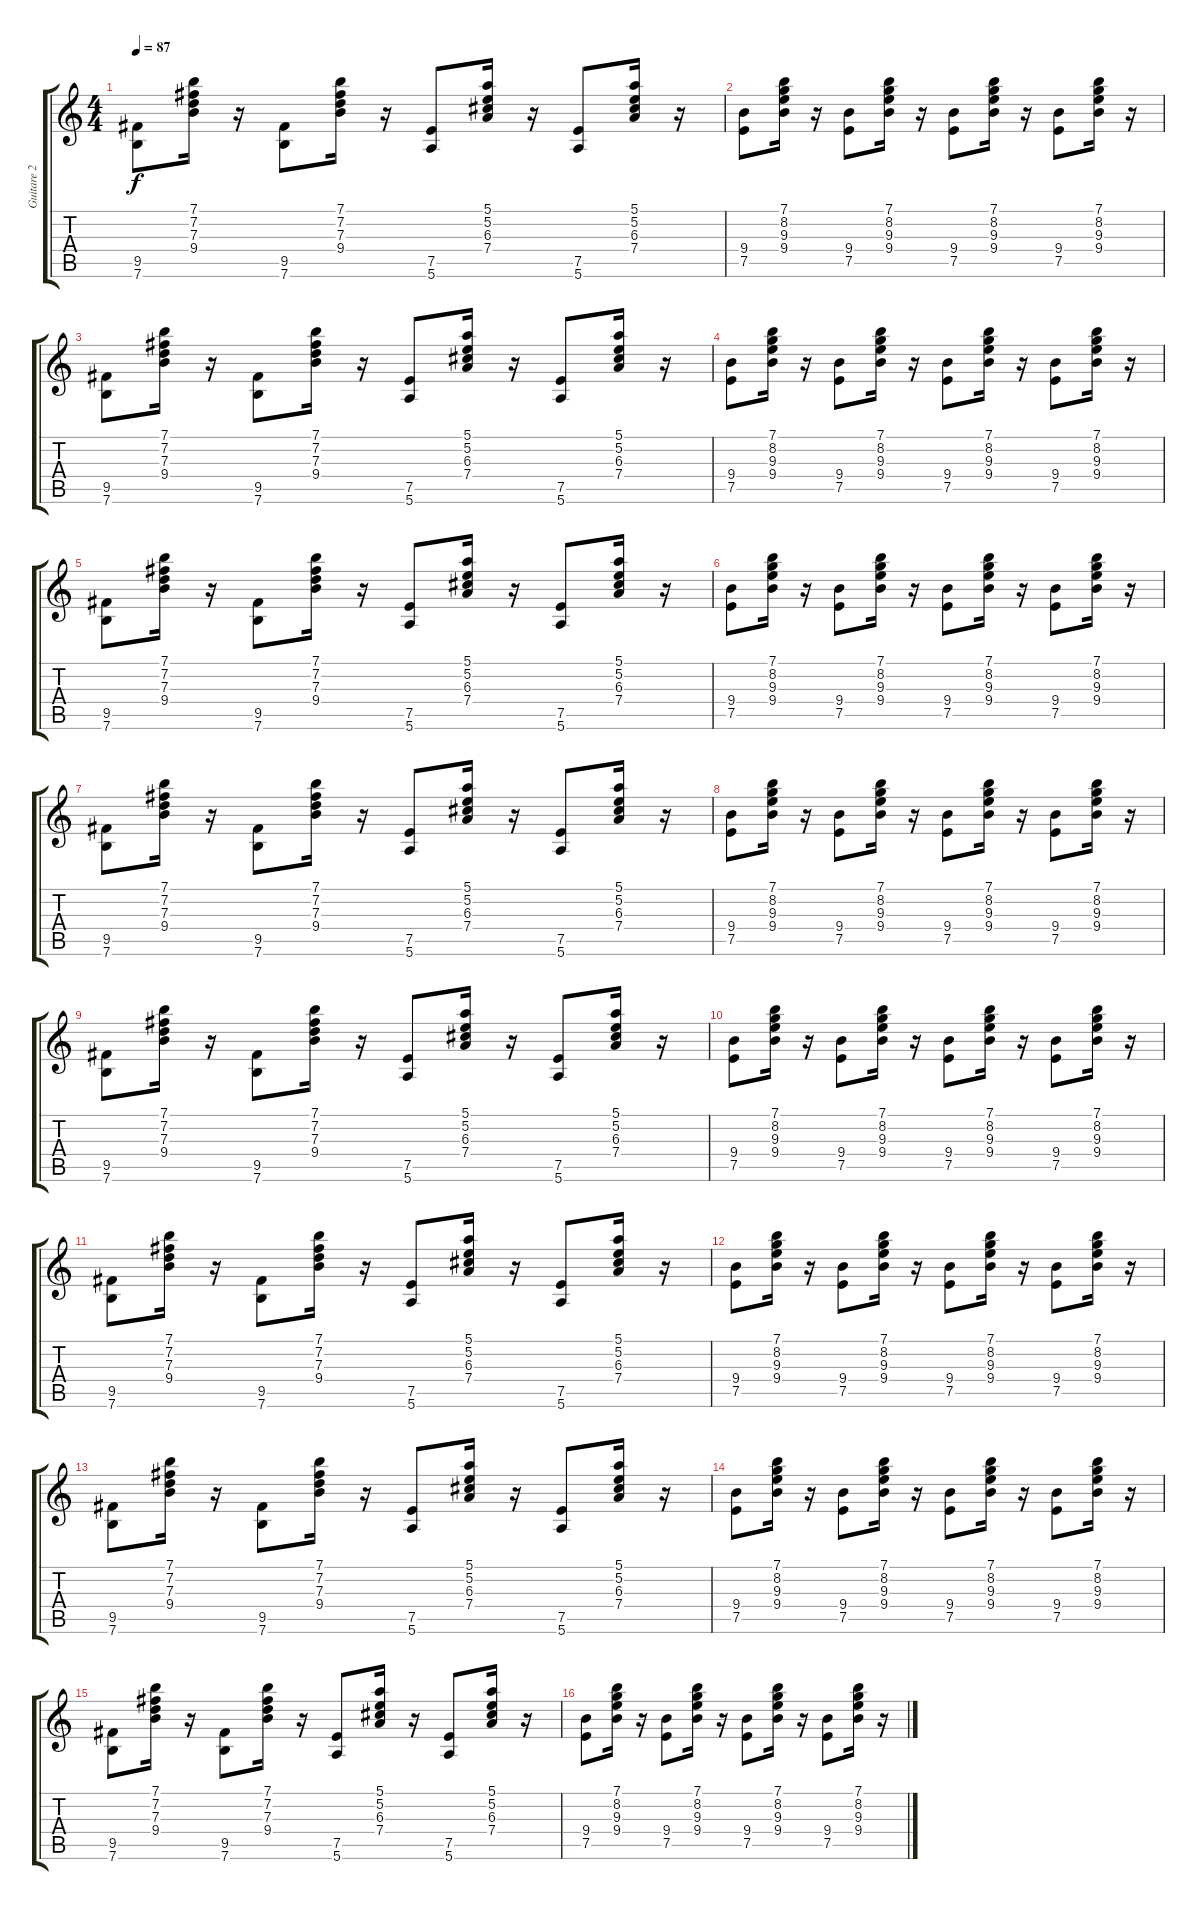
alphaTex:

\track ("Guitare 2 rythmique)" "Guitare 2 ") {instrument acousticguitarnylon}
\staff {score tabs}
\tuning (E4 B3 G3 D3 A2 E2) {hide}
\ts (4 4)
\tempo 87
\clef g2
\ks c
(9.5 7.6).8{dy f} (7.1 7.2 7.3 9.4).16 r.16 (9.5 7.6).8 (7.1 7.2 7.3 9.4).16 r.16 (7.5 5.6).8 (5.1 5.2 6.3 7.4).16 r.16 (7.5 5.6).8 (5.1 5.2 6.3 7.4).16 r.16 |
(9.4 7.5).8 (7.1 8.2 9.3 9.4).16 r.16 (9.4 7.5).8 (7.1 8.2 9.3 9.4).16 r.16 (9.4 7.5).8 (7.1 8.2 9.3 9.4).16 r.16 (9.4 7.5).8 (7.1 8.2 9.3 9.4).16 r.16 |
(9.5 7.6).8 (7.1 7.2 7.3 9.4).16 r.16 (9.5 7.6).8 (7.1 7.2 7.3 9.4).16 r.16 (7.5 5.6).8 (5.1 5.2 6.3 7.4).16 r.16 (7.5 5.6).8 (5.1 5.2 6.3 7.4).16 r.16 |
(9.4 7.5).8 (7.1 8.2 9.3 9.4).16 r.16 (9.4 7.5).8 (7.1 8.2 9.3 9.4).16 r.16 (9.4 7.5).8 (7.1 8.2 9.3 9.4).16 r.16 (9.4 7.5).8 (7.1 8.2 9.3 9.4).16 r.16 |
(9.5 7.6).8 (7.1 7.2 7.3 9.4).16 r.16 (9.5 7.6).8 (7.1 7.2 7.3 9.4).16 r.16 (7.5 5.6).8 (5.1 5.2 6.3 7.4).16 r.16 (7.5 5.6).8 (5.1 5.2 6.3 7.4).16 r.16 |
(9.4 7.5).8 (7.1 8.2 9.3 9.4).16 r.16 (9.4 7.5).8 (7.1 8.2 9.3 9.4).16 r.16 (9.4 7.5).8 (7.1 8.2 9.3 9.4).16 r.16 (9.4 7.5).8 (7.1 8.2 9.3 9.4).16 r.16 |
(9.5 7.6).8 (7.1 7.2 7.3 9.4).16 r.16 (9.5 7.6).8 (7.1 7.2 7.3 9.4).16 r.16 (7.5 5.6).8 (5.1 5.2 6.3 7.4).16 r.16 (7.5 5.6).8 (5.1 5.2 6.3 7.4).16 r.16 |
(9.4 7.5).8 (7.1 8.2 9.3 9.4).16 r.16 (9.4 7.5).8 (7.1 8.2 9.3 9.4).16 r.16 (9.4 7.5).8 (7.1 8.2 9.3 9.4).16 r.16 (9.4 7.5).8 (7.1 8.2 9.3 9.4).16 r.16 |
(9.5 7.6).8 (7.1 7.2 7.3 9.4).16 r.16 (9.5 7.6).8 (7.1 7.2 7.3 9.4).16 r.16 (7.5 5.6).8 (5.1 5.2 6.3 7.4).16 r.16 (7.5 5.6).8 (5.1 5.2 6.3 7.4).16 r.16 |
(9.4 7.5).8 (7.1 8.2 9.3 9.4).16 r.16 (9.4 7.5).8 (7.1 8.2 9.3 9.4).16 r.16 (9.4 7.5).8 (7.1 8.2 9.3 9.4).16 r.16 (9.4 7.5).8 (7.1 8.2 9.3 9.4).16 r.16 |
(9.5 7.6).8 (7.1 7.2 7.3 9.4).16 r.16 (9.5 7.6).8 (7.1 7.2 7.3 9.4).16 r.16 (7.5 5.6).8 (5.1 5.2 6.3 7.4).16 r.16 (7.5 5.6).8 (5.1 5.2 6.3 7.4).16 r.16 |
(9.4 7.5).8 (7.1 8.2 9.3 9.4).16 r.16 (9.4 7.5).8 (7.1 8.2 9.3 9.4).16 r.16 (9.4 7.5).8 (7.1 8.2 9.3 9.4).16 r.16 (9.4 7.5).8 (7.1 8.2 9.3 9.4).16 r.16 |
(9.5 7.6).8 (7.1 7.2 7.3 9.4).16 r.16 (9.5 7.6).8 (7.1 7.2 7.3 9.4).16 r.16 (7.5 5.6).8 (5.1 5.2 6.3 7.4).16 r.16 (7.5 5.6).8 (5.1 5.2 6.3 7.4).16 r.16 |
(9.4 7.5).8 (7.1 8.2 9.3 9.4).16 r.16 (9.4 7.5).8 (7.1 8.2 9.3 9.4).16 r.16 (9.4 7.5).8 (7.1 8.2 9.3 9.4).16 r.16 (9.4 7.5).8 (7.1 8.2 9.3 9.4).16 r.16 |
(9.5 7.6).8 (7.1 7.2 7.3 9.4).16 r.16 (9.5 7.6).8 (7.1 7.2 7.3 9.4).16 r.16 (7.5 5.6).8 (5.1 5.2 6.3 7.4).16 r.16 (7.5 5.6).8 (5.1 5.2 6.3 7.4).16 r.16 |
(9.4 7.5).8 (7.1 8.2 9.3 9.4).16 r.16 (9.4 7.5).8 (7.1 8.2 9.3 9.4).16 r.16 (9.4 7.5).8 (7.1 8.2 9.3 9.4).16 r.16 (9.4 7.5).8 (7.1 8.2 9.3 9.4).16 r.16
